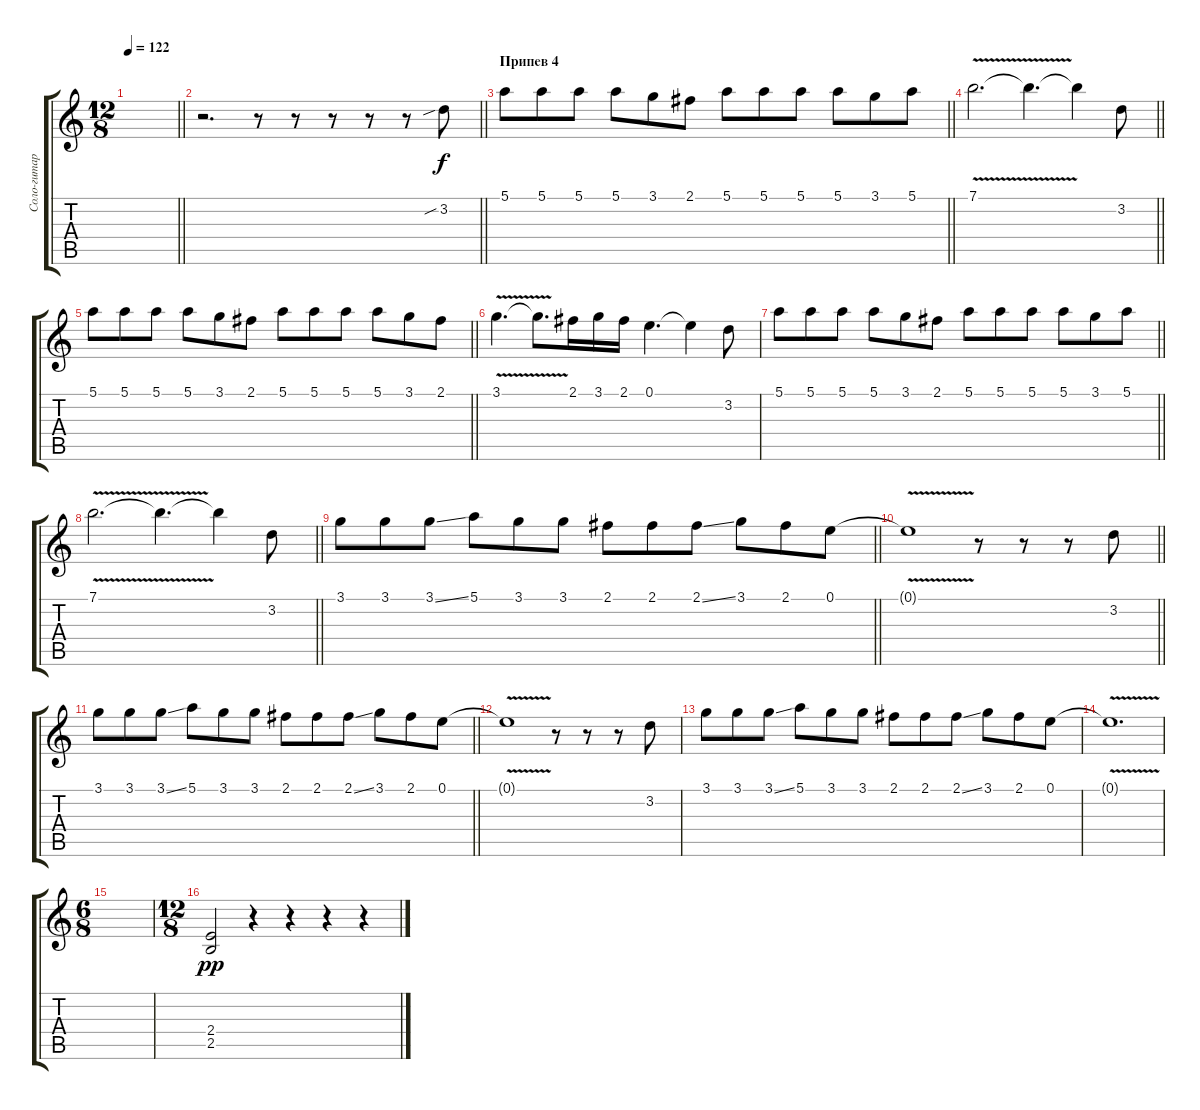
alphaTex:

\track ("Соло-гитара" "Соло-гитар") {instrument overdrivenguitar}
\staff {score tabs}
\tuning (E4 B3 G3 D3 A2 E2) {hide}
\ts (12 8)
\tempo 122
\clef g2
\barLineRight lightlight
\ks c
|
\barLineRight lightlight
r.2{d} r.8 r.8 r.8 r.8 r.8 3.2{sib}.8{dy f} |
\section ("" "Припев 4")
\barLineRight lightlight
5.1.8 5.1.8 5.1.8 5.1.8 3.1.8 2.1.8 5.1.8 5.1.8 5.1.8 5.1.8 3.1.8 5.1.8 |
\barLineRight lightlight
7.1{v}.2{d} 7.1{t}.4{d} 7.1{t}.4 3.2.8 |
\barLineRight lightlight
5.1.8 5.1.8 5.1.8 5.1.8 3.1.8 2.1.8 5.1.8 5.1.8 5.1.8 5.1.8 3.1.8 2.1.8 |
3.1{v}.4{d} 3.1{t}.8{d} 2.1.16 3.1.16 2.1.16 0.1.4{d} 0.1{t}.4 3.2.8 |
\barLineRight lightlight
5.1.8 5.1.8 5.1.8 5.1.8 3.1.8 2.1.8 5.1.8 5.1.8 5.1.8 5.1.8 3.1.8 5.1.8 |
\barLineRight lightlight
7.1{v}.2{d} 7.1{t}.4{d} 7.1{t}.4 3.2.8 |
\barLineRight lightlight
3.1.8 3.1.8 3.1{ss}.8 5.1.8 3.1.8 3.1.8 2.1.8 2.1.8 2.1{ss}.8 3.1.8 2.1.8 0.1.8 |
\barLineRight lightlight
0.1{v t}.1 r.8 r.8 r.8 3.2.8 |
\barLineRight lightlight
3.1.8 3.1.8 3.1{ss}.8 5.1.8 3.1.8 3.1.8 2.1.8 2.1.8 2.1{ss}.8 3.1.8 2.1.8 0.1.8 |
0.1{v t}.1 r.8 r.8 r.8 3.2.8 |
3.1.8 3.1.8 3.1{ss}.8 5.1.8 3.1.8 3.1.8 2.1.8 2.1.8 2.1{ss}.8 3.1.8 2.1.8 0.1.8 |
0.1{v t}.1{d} |
\ts (6 8)
|
\ts (12 8)
(2.4 2.5).2{dy pp} r.4 r.4 r.4 r.4
